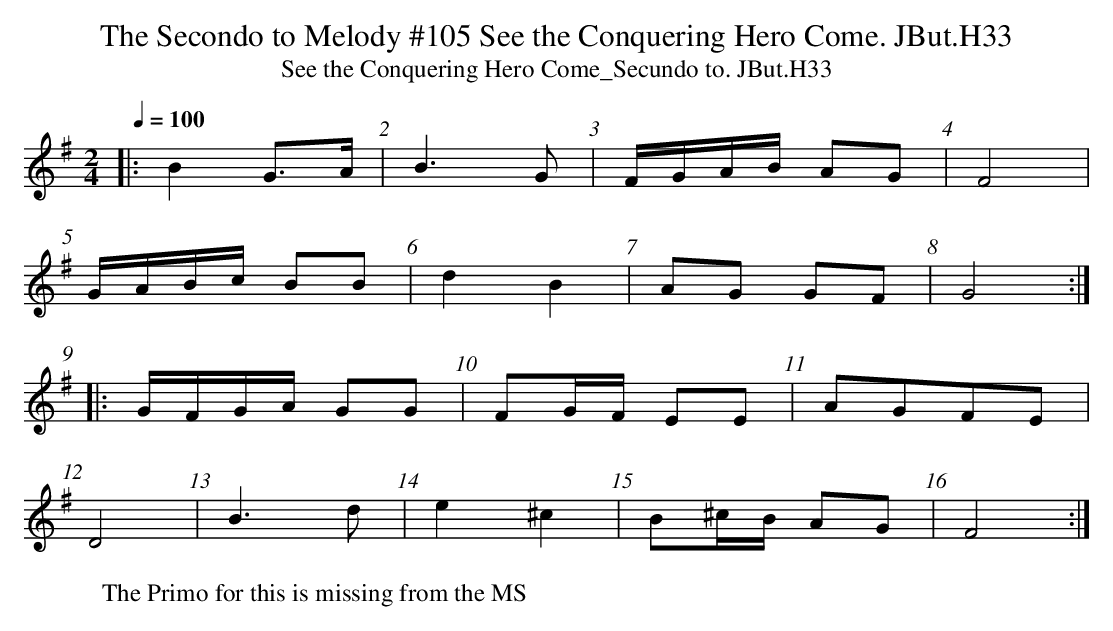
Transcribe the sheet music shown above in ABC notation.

X:1
T:Secondo to Melody #105 See the Conquering Hero Come. JBut.H33, The
T:See the Conquering Hero Come_Secundo to. JBut.H33
W:The Primo for this is missing from the MS
M:2/4
L:1/8
Q:1/4=100
K:G
|: B2 G>A | B3 G | F/G/A/B/ AG | F4 |
G/A/B/c/ BB | d2 B2 | AG GF | G4 :|
|: G/F/G/A/ GG | FG/F/ EE | AGFE |
D4 | B3 d | e2 ^c2 | B^c/B/ AG | F4 :|
